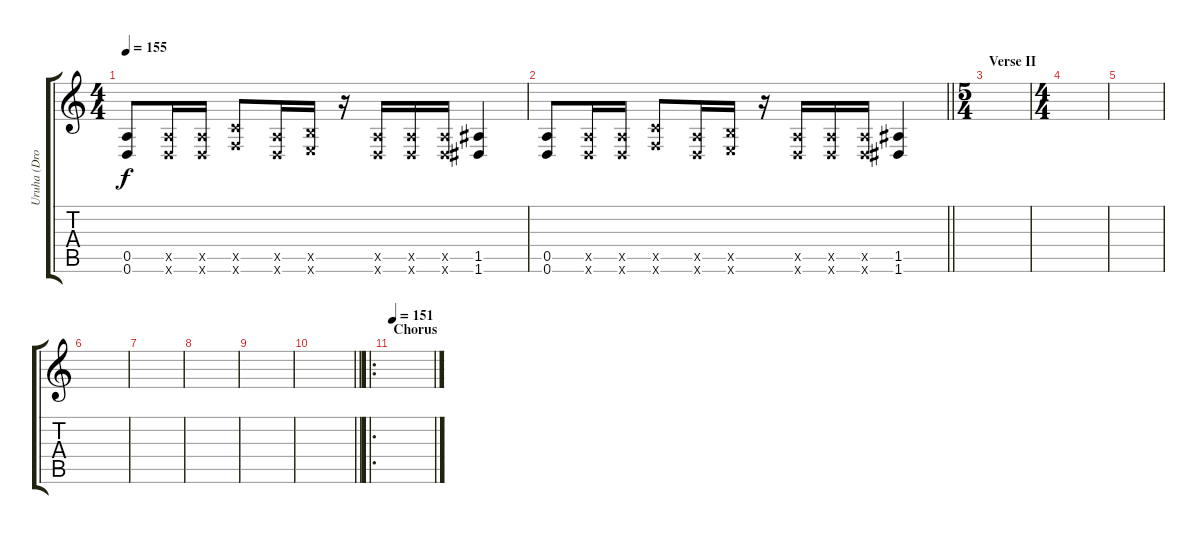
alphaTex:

\track ("Uruha (Drop D)" "Uruha (Dro") {instrument overdrivenguitar}
\staff {score tabs}
\tuning (E4 B3 G3 D3 A2 D2) {hide}
\ts (4 4)
\tempo 155
\clef g2
\ks c
(0.5 0.6).8{dy f} (0.5{x} 0.6{x}).16 (0.5{x} 0.6{x}).16 (3.5{x} 3.6{x}).8 (0.5{x} 0.6{x}).16 (2.5{x} 2.6{x}).16 r.16 (0.5{x} 0.6{x}).16 (0.5{x} 0.6{x}).16 (0.5{x} 0.6{x}).16 (1.5 1.6).4 |
\barLineRight lightlight
(0.5 0.6).8 (0.5{x} 0.6{x}).16 (0.5{x} 0.6{x}).16 (3.5{x} 3.6{x}).8 (0.5{x} 0.6{x}).16 (2.5{x} 2.6{x}).16 r.16 (0.5{x} 0.6{x}).16 (0.5{x} 0.6{x}).16 (0.5{x} 0.6{x}).16 (1.5 1.6).4 |
\ts (5 4)
\section ("" "Verse II")
|
\ts (4 4)
|
|
|
|
|
|
\barLineRight lightlight
|
\ro
\section ("" "Chorus")
\tempo 151
